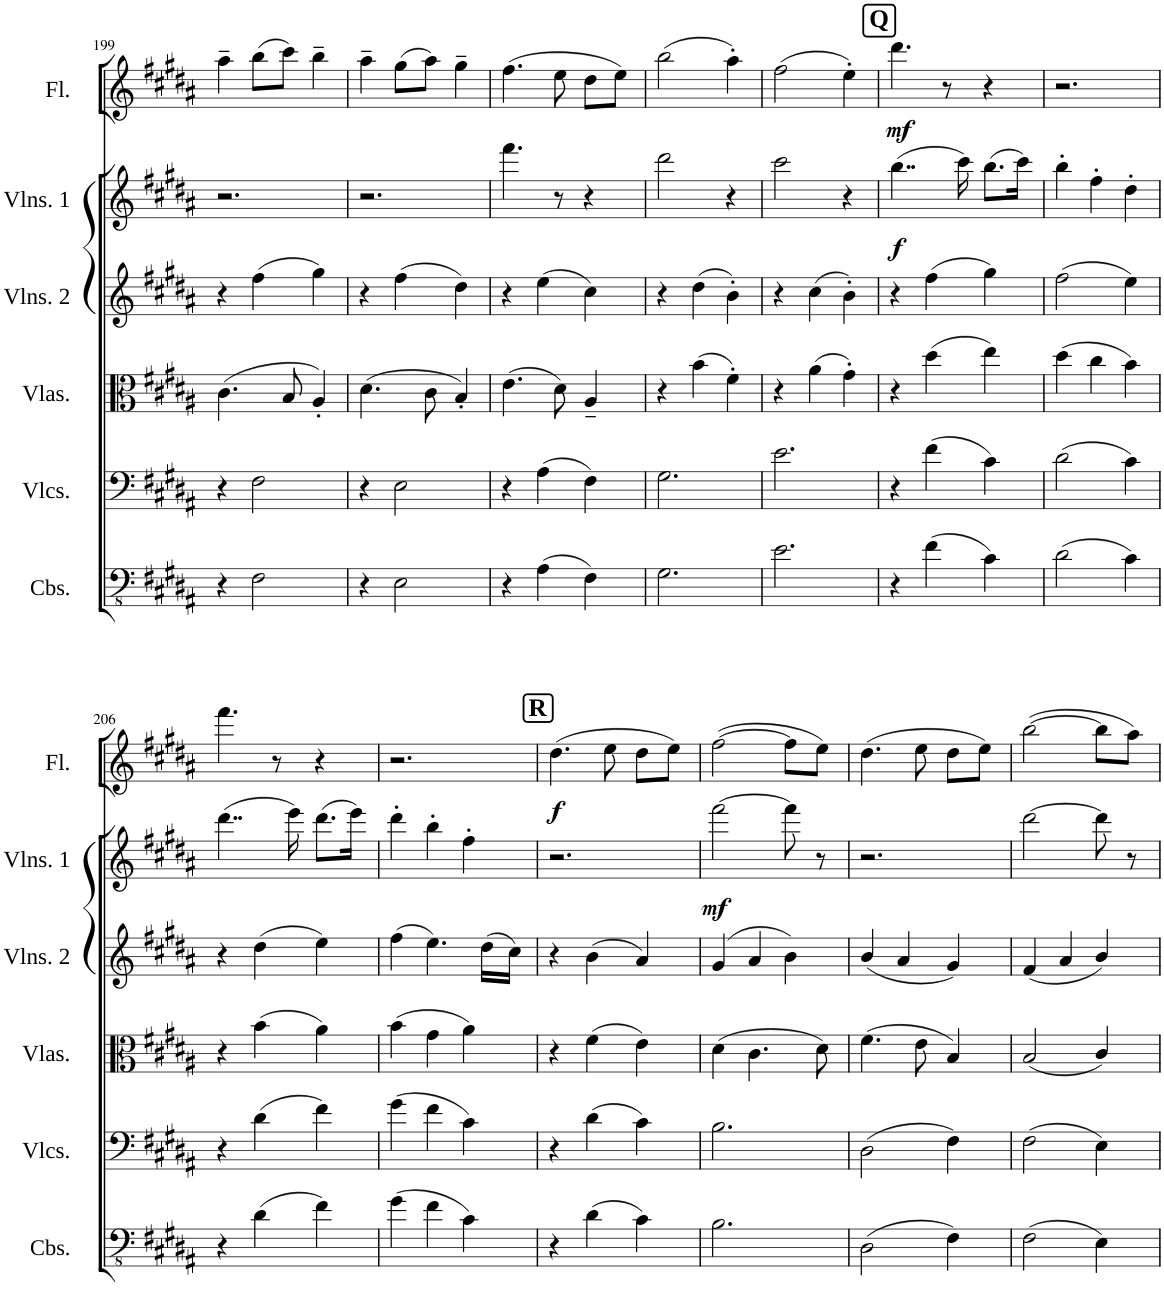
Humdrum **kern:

**kern	**kern	**kern	**kern	**kern	**dynam	**kern	**dynam
*part6	*part5	*part4	*part3	*part2	*part2	*part1	*part1
*staff6	*staff5	*staff4	*staff3	*staff2	*staff2	*staff1	*staff1
*I"Contrabasses	*I"Violoncellos	*I"Violas	*I"Violins 2	*I"Violins 1	*	*I"Flute	*
*I'Cbs.	*I'Vlcs.	*I'Vlas.	*I'Vlns. 2	*I'Vlns. 1	*	*I'Fl.	*
!!LO:PB:g=z
*clefFv4	*clefF4	*clefC3	*clefG2	*clefG2	*	*clefG2	*
*k[f#c#g#d#a#]	*k[f#c#g#d#a#]	*k[f#c#g#d#a#]	*k[f#c#g#d#a#]	*k[f#c#g#d#a#]	*	*k[f#c#g#d#a#]	*
*M3/4	*M3/4	*M3/4	*M3/4	*M3/4	*	*M3/4	*
=199	=199	=199	=199	=199	=199	=199	=199
4r	4r	(4.c#\	4r	2.r	.	4aa#~\	.
2FF#\	2F#\	.	(4ff#\	.	.	(8bb\L	.
.	.	8B/	.	.	.	8ccc#\J)	.
.	.	4A#'/)	4gg#\)	.	.	4bb~\	.
=200	=200	=200	=200	=200	=200	=200	=200
4r	4r	(4.d#\	4r	2.r	.	4aa#~\	.
2EE\	2E\	.	(4ff#\	.	.	(8gg#\L	.
.	.	8c#\	.	.	.	8aa#\J)	.
.	.	4B'/)	4dd#\)	.	.	4gg#~\	.
=201	=201	=201	=201	=201	=201	=201	=201
4r	4r	(4.e\	4r	4.fff#\	.	(4.ff#\	.
(4AA#\	(4A#\	.	(4ee\	.	.	.	.
.	.	8d#\)	.	8r	.	8ee\	.
4FF#\)	4F#\)	4A#~/	4cc#\)	4r	.	8dd#\L	.
.	.	.	.	.	.	8ee\J)	.
=202	=202	=202	=202	=202	=202	=202	=202
2.GG#\	2.G#\	4r	4r	2ddd#\	.	(2bb\	.
.	.	(4b\	(4dd#\	.	.	.	.
.	.	4f#'\)	4b'\)	4r	.	4aa#'\)	.
=203	=203	=203	=203	=203	=203	=203	=203
2.E\	2.e\	4r	4r	2ccc#\	.	(2ff#\	.
.	.	(4a#\	(4cc#\	.	.	.	.
.	.	4g#'\)	4b'\)	4r	.	4ee'\)	.
!!LO:REH:place=s1:a:B:cj:fs=13.5337:t=Q
=204	=204	=204	=204	=204	=204	=204	=204
!	!	!	!	!	!LO:DY:b	!	!LO:DY:b
4r	4r	4r	4r	(4..bb\	f	4.ddd#\	mf
(4F#\	(4f#\	(4dd#\	(4ff#\	.	.	.	.
.	.	.	.	.	.	8r	.
.	.	.	.	16ccc#\)	.	.	.
4C#\)	4c#\)	4ee\)	4gg#\)	(8.bb\L	.	4r	.
.	.	.	.	16ccc#\Jk)	.	.	.
=205	=205	=205	=205	=205	=205	=205	=205
(2D#\	(2d#\	(4dd#\	(2ff#\	4bb'\	.	2.r	.
.	.	4cc#\	.	4ff#'\	.	.	.
4C#\)	4c#\)	4b\)	4ee\)	4dd#'\	.	.	.
!!LO:LB:g=z
=206	=206	=206	=206	=206	=206	=206	=206
4r	4r	4r	4r	(4..ddd#\	.	4.fff#\	.
(4D#\	(4d#\	(4b\	(4dd#\	.	.	.	.
.	.	.	.	.	.	8r	.
.	.	.	.	16eee\)	.	.	.
4F#\)	4f#\)	4a#\)	4ee\)	(8.ddd#\L	.	4r	.
.	.	.	.	16eee\Jk)	.	.	.
=207	=207	=207	=207	=207	=207	=207	=207
(4G#\	(4g#\	(4b\	(4ff#\	4ddd#'\	.	2.r	.
4F#\	4f#\	4g#\	4.ee\)	4bb'\	.	.	.
4C#\)	4c#\)	4a#\)	.	4ff#'\	.	.	.
.	.	.	(16dd#\LL	.	.	.	.
.	.	.	16cc#\JJ)	.	.	.	.
!!LO:REH:place=s1:a:B:cj:fs=13.5337:t=R
=208	=208	=208	=208	=208	=208	=208	=208
!	!	!	!	!	!	!	!LO:DY:b
4r	4r	4r	4r	2.r	.	(4.dd#\	f
(4D#\	(4d#\	(4f#\	(4b\	.	.	.	.
.	.	.	.	.	.	8ee\	.
4C#\)	4c#\)	4e\)	4a#/)	.	.	8dd#\L	.
.	.	.	.	.	.	8ee\J)	.
=209	=209	=209	=209	=209	=209	=209	=209
!	!	!	!	!	!LO:DY:b	!	!
2.BB\	2.B\	(4d#\	(4g#/	[2fff#\	mf	([2ff#\	.
.	.	4.c#\	4a#/	.	.	.	.
.	.	.	4b\)	8fff#\]	.	8ff#\L]	.
.	.	8d#\)	.	8r	.	8ee\J)	.
=210	=210	=210	=210	=210	=210	=210	=210
(2DD#\	(2D#\	(4.f#\	(4b/	2.r	.	(4.dd#\	.
.	.	.	4a#/	.	.	.	.
.	.	8e\	.	.	.	8ee\	.
4FF#\)	4F#\)	4B/)	4g#/)	.	.	8dd#\L	.
.	.	.	.	.	.	8ee\J)	.
=211	=211	=211	=211	=211	=211	=211	=211
(2FF#\	(2F#\	(2B/	(4f#/	[2ddd#\	.	([2bb\	.
.	.	.	4a#/	.	.	.	.
4EE\)	4E\)	4c#/)	4b/)	8ddd#\]	.	8bb\L]	.
.	.	.	.	8r	.	8aa#\J)	.
=	=	=	=	=	=	=	=
*-	*-	*-	*-	*-	*-	*-	*-
